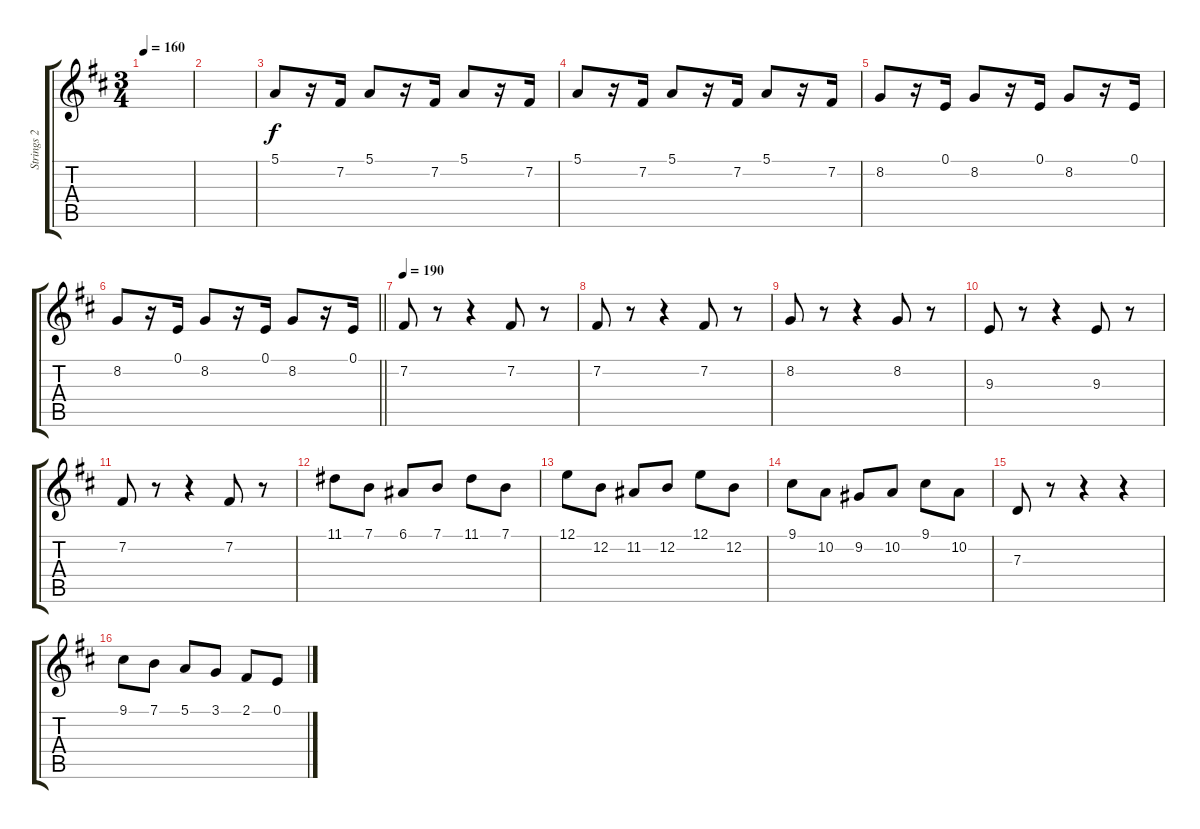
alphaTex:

\track ("Strings 2" "Strings 2") {instrument stringensemble1}
\staff {score tabs}
\tuning (E4 B3 G3 D3 A2 E2) {hide}
\ts (3 4)
\tempo 160
\clef g2
\ks d
|
|
5.1.8 r.16 7.2.16 5.1.8 r.16 7.2.16 5.1.8 r.16 7.2.16 |
5.1.8 r.16 7.2.16 5.1.8 r.16 7.2.16 5.1.8 r.16 7.2.16 |
8.2.8 r.16 0.1.16 8.2.8 r.16 0.1.16 8.2.8 r.16 0.1.16 |
\barLineRight lightlight
8.2.8 r.16 0.1.16 8.2.8 r.16 0.1.16 8.2.8 r.16 0.1.16 |
\tempo 190
7.2.8 r.8 r.4 7.2.8 r.8 |
7.2.8 r.8 r.4 7.2.8 r.8 |
8.2.8 r.8 r.4 8.2.8 r.8 |
9.3.8 r.8 r.4 9.3.8 r.8 |
7.2.8 r.8 r.4 7.2.8 r.8 |
11.1.8 7.1.8 6.1.8 7.1.8 11.1.8 7.1.8 |
12.1.8 12.2.8 11.2.8 12.2.8 12.1.8 12.2.8 |
9.1.8 10.2.8 9.2.8 10.2.8 9.1.8 10.2.8 |
7.3.8 r.8 r.4 r.4 |
9.1.8 7.1.8 5.1.8 3.1.8 2.1.8 0.1.8
